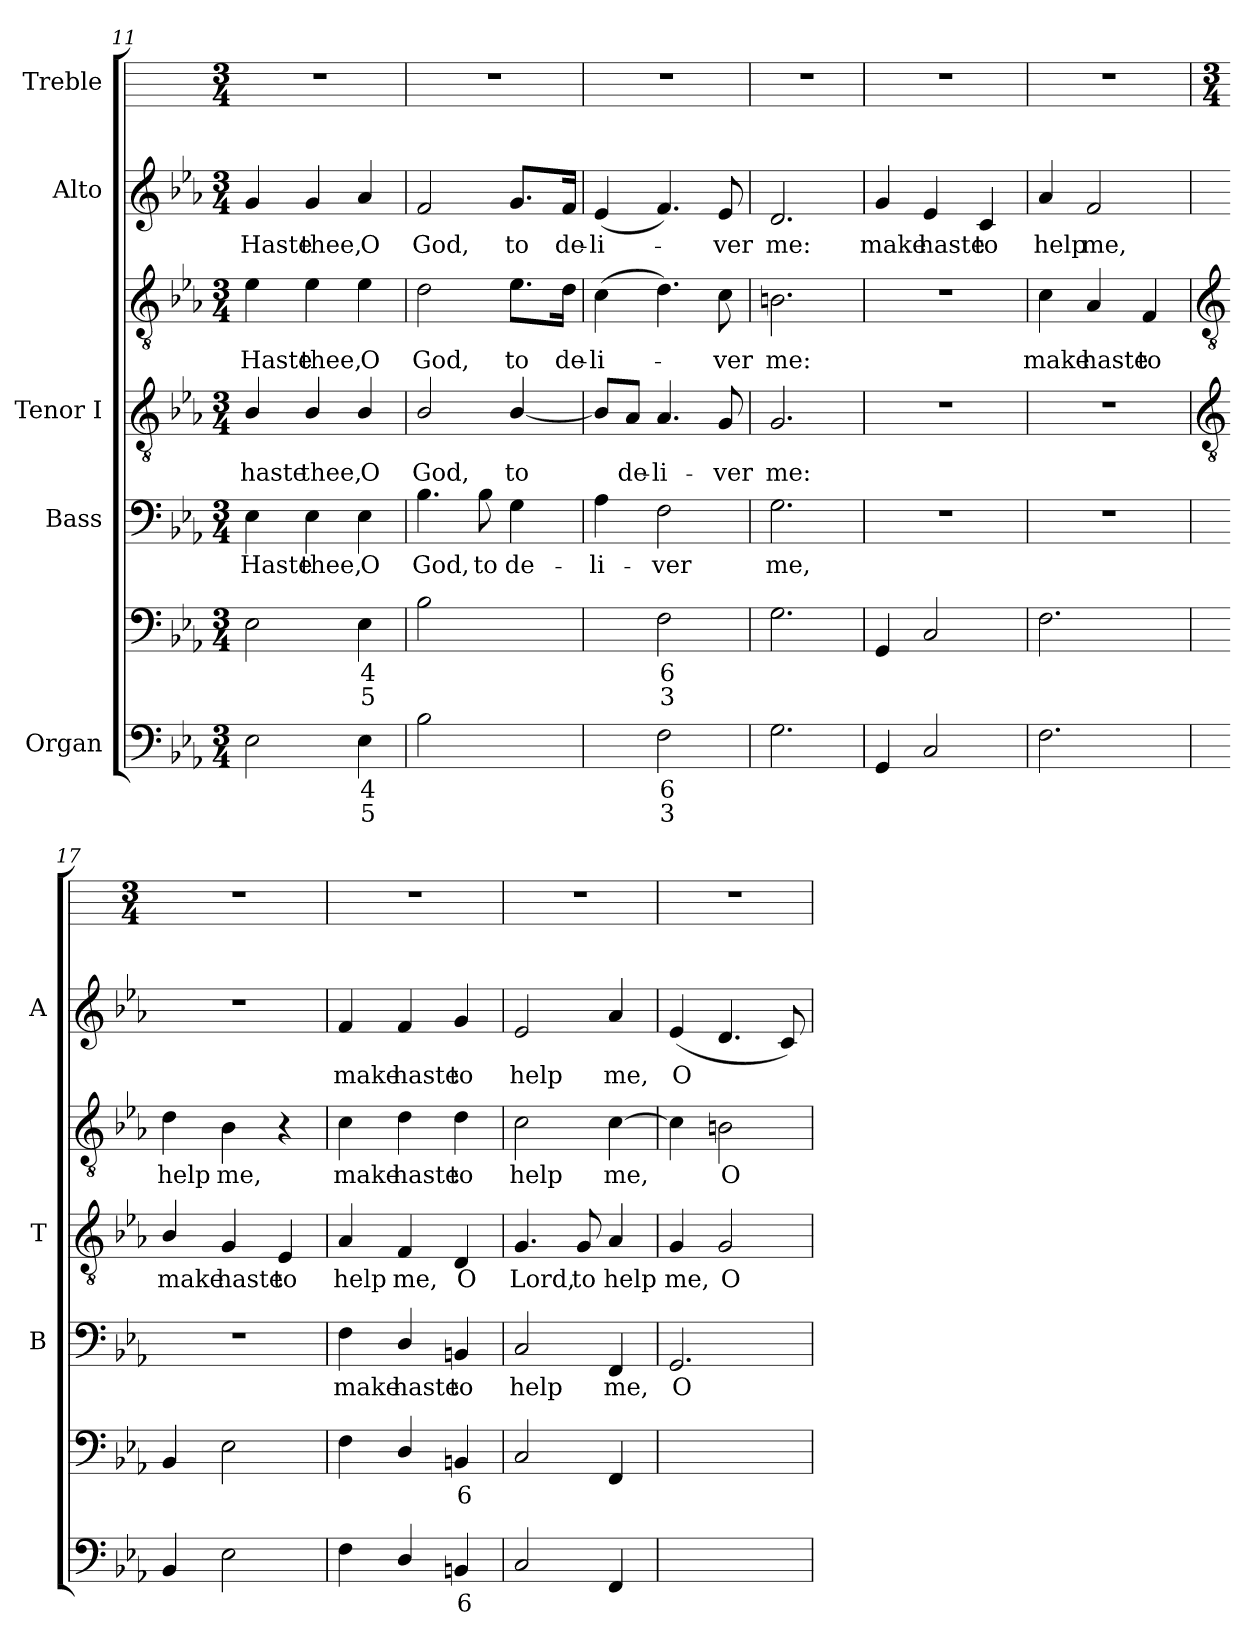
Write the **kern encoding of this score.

**kern	**text	**text	**kern	**text	**text	**kern	**text	**kern	**text	**kern	**text	**kern	**text	**kern
*part5	*part5	*part5	*part5	*part5	*part5	*part4	*part4	*part3	*part3	*part3	*part3	*part2	*part2	*part1
*staff7	*staff7	*staff7	*staff6	*staff6	*staff6	*staff5	*staff5	*staff4	*staff4	*staff3	*staff3	*staff2	*staff2	*staff1
*I"Organ	*	*	*	*	*	*I"Bass	*	*I"Tenor I	*	*	*	*I"Alto	*	*I"Treble
*	*	*	*	*	*	*I'B	*	*I'T	*	*	*	*I'A	*	*
*clefF4	*	*	*clefF4	*	*	*clefF4	*	*clefGv2	*	*clefGv2	*	*clefG2	*	*
*k[b-e-a-]	*	*	*k[b-e-a-]	*	*	*k[b-e-a-]	*	*k[b-e-a-]	*	*k[b-e-a-]	*	*k[b-e-a-]	*	*
*E-:	*	*	*E-:	*	*	*E-:	*	*E-:	*	*E-:	*	*E-:	*	*
*M3/4	*	*	*M3/4	*	*	*M3/4	*	*M3/4	*	*M3/4	*	*M3/4	*	*M3/4
=11	=11	=11	=11	=11	=11	=11	=11	=11	=11	=11	=11	=11	=11	=11
!	!	!	!	!	!	!	!LO:LY:b	!	!LO:LY:b	!	!LO:LY:b	!	!LO:LY:b	!
2E-	.	.	2E-	.	.	4E-	Haste	4B-/	haste	4e-	Haste	4g	Haste	2.r
!	!	!	!	!	!	!	!LO:LY:b	!	!LO:LY:b	!	!LO:LY:b	!	!LO:LY:b	!
.	.	.	.	.	.	4E-	thee,	4B-/	thee,	4e-	thee,	4g	thee,	.
!	!LO:LY:b	!LO:LY:b	!	!LO:LY:b	!LO:LY:b	!	!LO:LY:b	!	!LO:LY:b	!	!LO:LY:b	!	!LO:LY:b	!
4E-	4	5	4E-	4	5	4E-	O	4B-/	O	4e-	O	4a-	O	.
=12	=12	=12	=12	=12	=12	=12	=12	=12	=12	=12	=12	=12	=12	=12
!	!	!	!	!	!	!	!LO:LY:b	!	!LO:LY:b	!	!LO:LY:b	!	!LO:LY:b	!
2B-	.	.	2B-	.	.	4.B-	God,	2B-/	-God,	2d	God,	2f	God,	2.r
!	!	!	!	!	!	!	!LO:LY:b	!	!	!	!	!	!	!
.	.	.	.	.	.	8B-	to	.	.	.	.	.	.	.
!	!LO:LY:b	!	!	!LO:LY:b	!	!	!LO:LY:b	!	!LO:LY:b	!	!LO:LY:b	!	!LO:LY:b	!
[8G\Lyy	6	.	[8G\Lyy	6	.	4G	de-	[4B-/	to	8.e-\L	to	8.g/L	to	.
!	!LO:LY:b	!	!	!LO:LY:b	!	!	!	!	!	!	!	!	!	!
8G\Jyy]	5	.	8G\Jyy]	5	.	.	.	.	.	.	.	.	.	.
!	!	!	!	!	!	!	!	!	!	!	!LO:LY:b	!	!LO:LY:b	!
.	.	.	.	.	.	.	.	.	.	16d\Jk	de-	16f/Jk	de-	.
=13	=13	=13	=13	=13	=13	=13	=13	=13	=13	=13	=13	=13	=13	=13
!	!LO:LY:b	!	!	!LO:LY:b	!	!	!LO:LY:b	!	!	!	!LO:LY:b	!	!LO:LY:b	!
[8A-\Lyy	9	.	[8A-\Lyy	9	.	4A-	-li-	8B-/L]	.	(>4c	li-	(<4e-	-li-	2.r
!	!LO:LY:b	!	!	!LO:LY:b	!	!	!	!	!LO:LY:b	!	!	!	!	!
8A-\Jyy]	8	.	8A-\Jyy]	8	.	.	.	8A-/J	de-	.	.	.	.	.
!	!LO:LY:b	!LO:LY:b	!	!LO:LY:b	!LO:LY:b	!	!LO:LY:b	!	!LO:LY:b	!	!	!	!	!
2F	6	3	2F	6	3	2F	-ver	4.A-	-li-	4.d)	.	4.f)	.	.
!	!	!	!	!	!	!	!	!	!LO:LY:b	!	!LO:LY:b	!	!LO:LY:b	!
.	.	.	.	.	.	.	.	8G	-ver	8c	ver	8e-	ver	.
=14	=14	=14	=14	=14	=14	=14	=14	=14	=14	=14	=14	=14	=14	=14
!	!	!	!	!	!	!	!LO:LY:b	!	!LO:LY:b	!	!LO:LY:b	!	!LO:LY:b	!
2.G	.	.	2.G	.	.	2.G	me,	2.G	me:	2.Bn	me:	2.d	me:	2.r
=15	=15	=15	=15	=15	=15	=15	=15	=15	=15	=15	=15	=15	=15	=15
!	!	!	!	!	!	!LO:N:vis=1	!	!LO:N:vis=1	!	!LO:N:vis=1	!	!	!LO:LY:b	!
4GG	.	.	4GG	.	.	2.r	.	2.r	.	2.r	.	4g	make	2.r
!	!	!	!	!	!	!	!	!	!	!	!	!	!LO:LY:b	!
2C	.	.	2C	.	.	.	.	.	.	.	.	4e-	haste	.
!	!	!	!	!	!	!	!	!	!	!	!	!	!LO:LY:b	!
.	.	.	.	.	.	.	.	.	.	.	.	4c	to	.
=16	=16	=16	=16	=16	=16	=16	=16	=16	=16	=16	=16	=16	=16	=16
!	!	!	!	!	!	!LO:N:vis=1	!	!LO:N:vis=1	!	!	!LO:LY:b	!	!LO:LY:b	!
2.F	.	.	2.F	.	.	2.r	.	2.r	.	4c	make	4a-	help	2.r
!	!	!	!	!	!	!	!	!	!	!	!LO:LY:b	!	!LO:LY:b	!
.	.	.	.	.	.	.	.	.	.	4A-	haste	2f	me,	.
!	!	!	!	!	!	!	!	!	!	!	!LO:LY:b	!	!	!
.	.	.	.	.	.	.	.	.	.	4F	to	.	.	.
!!LO:LB:g=z
=17	=17	=17	=17	=17	=17	=17	=17	=17	=17	=17	=17	=17	=17	=17
*	*	*	*	*	*	*	*	*clefGv2	*	*clefGv2	*	*	*	*
*	*	*	*	*	*	*	*	*	*	*	*	*	*	*M3/4
!	!	!	!	!	!	!LO:N:vis=1	!	!	!LO:LY:b	!	!LO:LY:b	!LO:N:vis=1	!	!
4BB-	.	.	4BB-	.	.	2.r	.	4B-/	make	4d	help	2.r	.	2.r
!	!	!	!	!	!	!	!	!	!LO:LY:b	!	!LO:LY:b	!	!	!
2E-	.	.	2E-	.	.	.	.	4G	haste	4B-	me,	.	.	.
!	!	!	!	!	!	!	!	!	!LO:LY:b	!	!	!	!	!
.	.	.	.	.	.	.	.	4E-	to	4r	.	.	.	.
=18	=18	=18	=18	=18	=18	=18	=18	=18	=18	=18	=18	=18	=18	=18
!	!	!	!	!	!	!	!LO:LY:b	!	!LO:LY:b	!	!LO:LY:b	!	!LO:LY:b	!
4F	.	.	4F	.	.	4F	make	4A-	help	4c	make	4f	make	2.r
!	!	!	!	!	!	!	!LO:LY:b	!	!LO:LY:b	!	!LO:LY:b	!	!LO:LY:b	!
4D/	.	.	4D/	.	.	4D/	haste	4F	me,	4d	haste	4f	haste	.
!	!LO:LY:b	!	!	!LO:LY:b	!	!	!LO:LY:b	!	!LO:LY:b	!	!LO:LY:b	!	!LO:LY:b	!
4BBn	6	.	4BBn	6	.	4BBn	to	4D	O	4d	to	4g	to	.
=19	=19	=19	=19	=19	=19	=19	=19	=19	=19	=19	=19	=19	=19	=19
!	!	!	!	!	!	!	!LO:LY:b	!	!LO:LY:b	!	!LO:LY:b	!	!LO:LY:b	!
2C	.	.	2C	.	.	2C	help	4.G	Lord,	2c	help	2e-	help	2.r
!	!	!	!	!	!	!	!	!	!LO:LY:b	!	!	!	!	!
.	.	.	.	.	.	.	.	8G	to	.	.	.	.	.
!	!	!	!	!	!	!	!LO:LY:b	!	!LO:LY:b	!	!LO:LY:b	!	!LO:LY:b	!
4FF	.	.	4FF	.	.	4FF	me,	4A-	help	[4c	me,	4a-	me,	.
=20	=20	=20	=20	=20	=20	=20	=20	=20	=20	=20	=20	=20	=20	=20
!	!LO:LY:b	!LO:LY:b	!	!LO:LY:b	!LO:LY:b	!	!LO:LY:b	!	!LO:LY:b	!	!	!	!LO:LY:b	!
[4GGyy	6	4	[4GGyy	6	4	2.GG	O	4G	me,	4c]	.	(<4e-	O	2.r
!	!LO:LY:b	!LO:LY:b	!	!LO:LY:b	!LO:LY:b	!	!	!	!LO:LY:b	!	!LO:LY:b	!	!	!
2GGyy]	5	3	2GGyy]	5	3	.	.	2G	O	2Bn	O	4.d	.	.
.	.	.	.	.	.	.	.	.	.	.	.	8c)	.	.
=	=	=	=	=	=	=	=	=	=	=	=	=	=	=
*-	*-	*-	*-	*-	*-	*-	*-	*-	*-	*-	*-	*-	*-	*-
